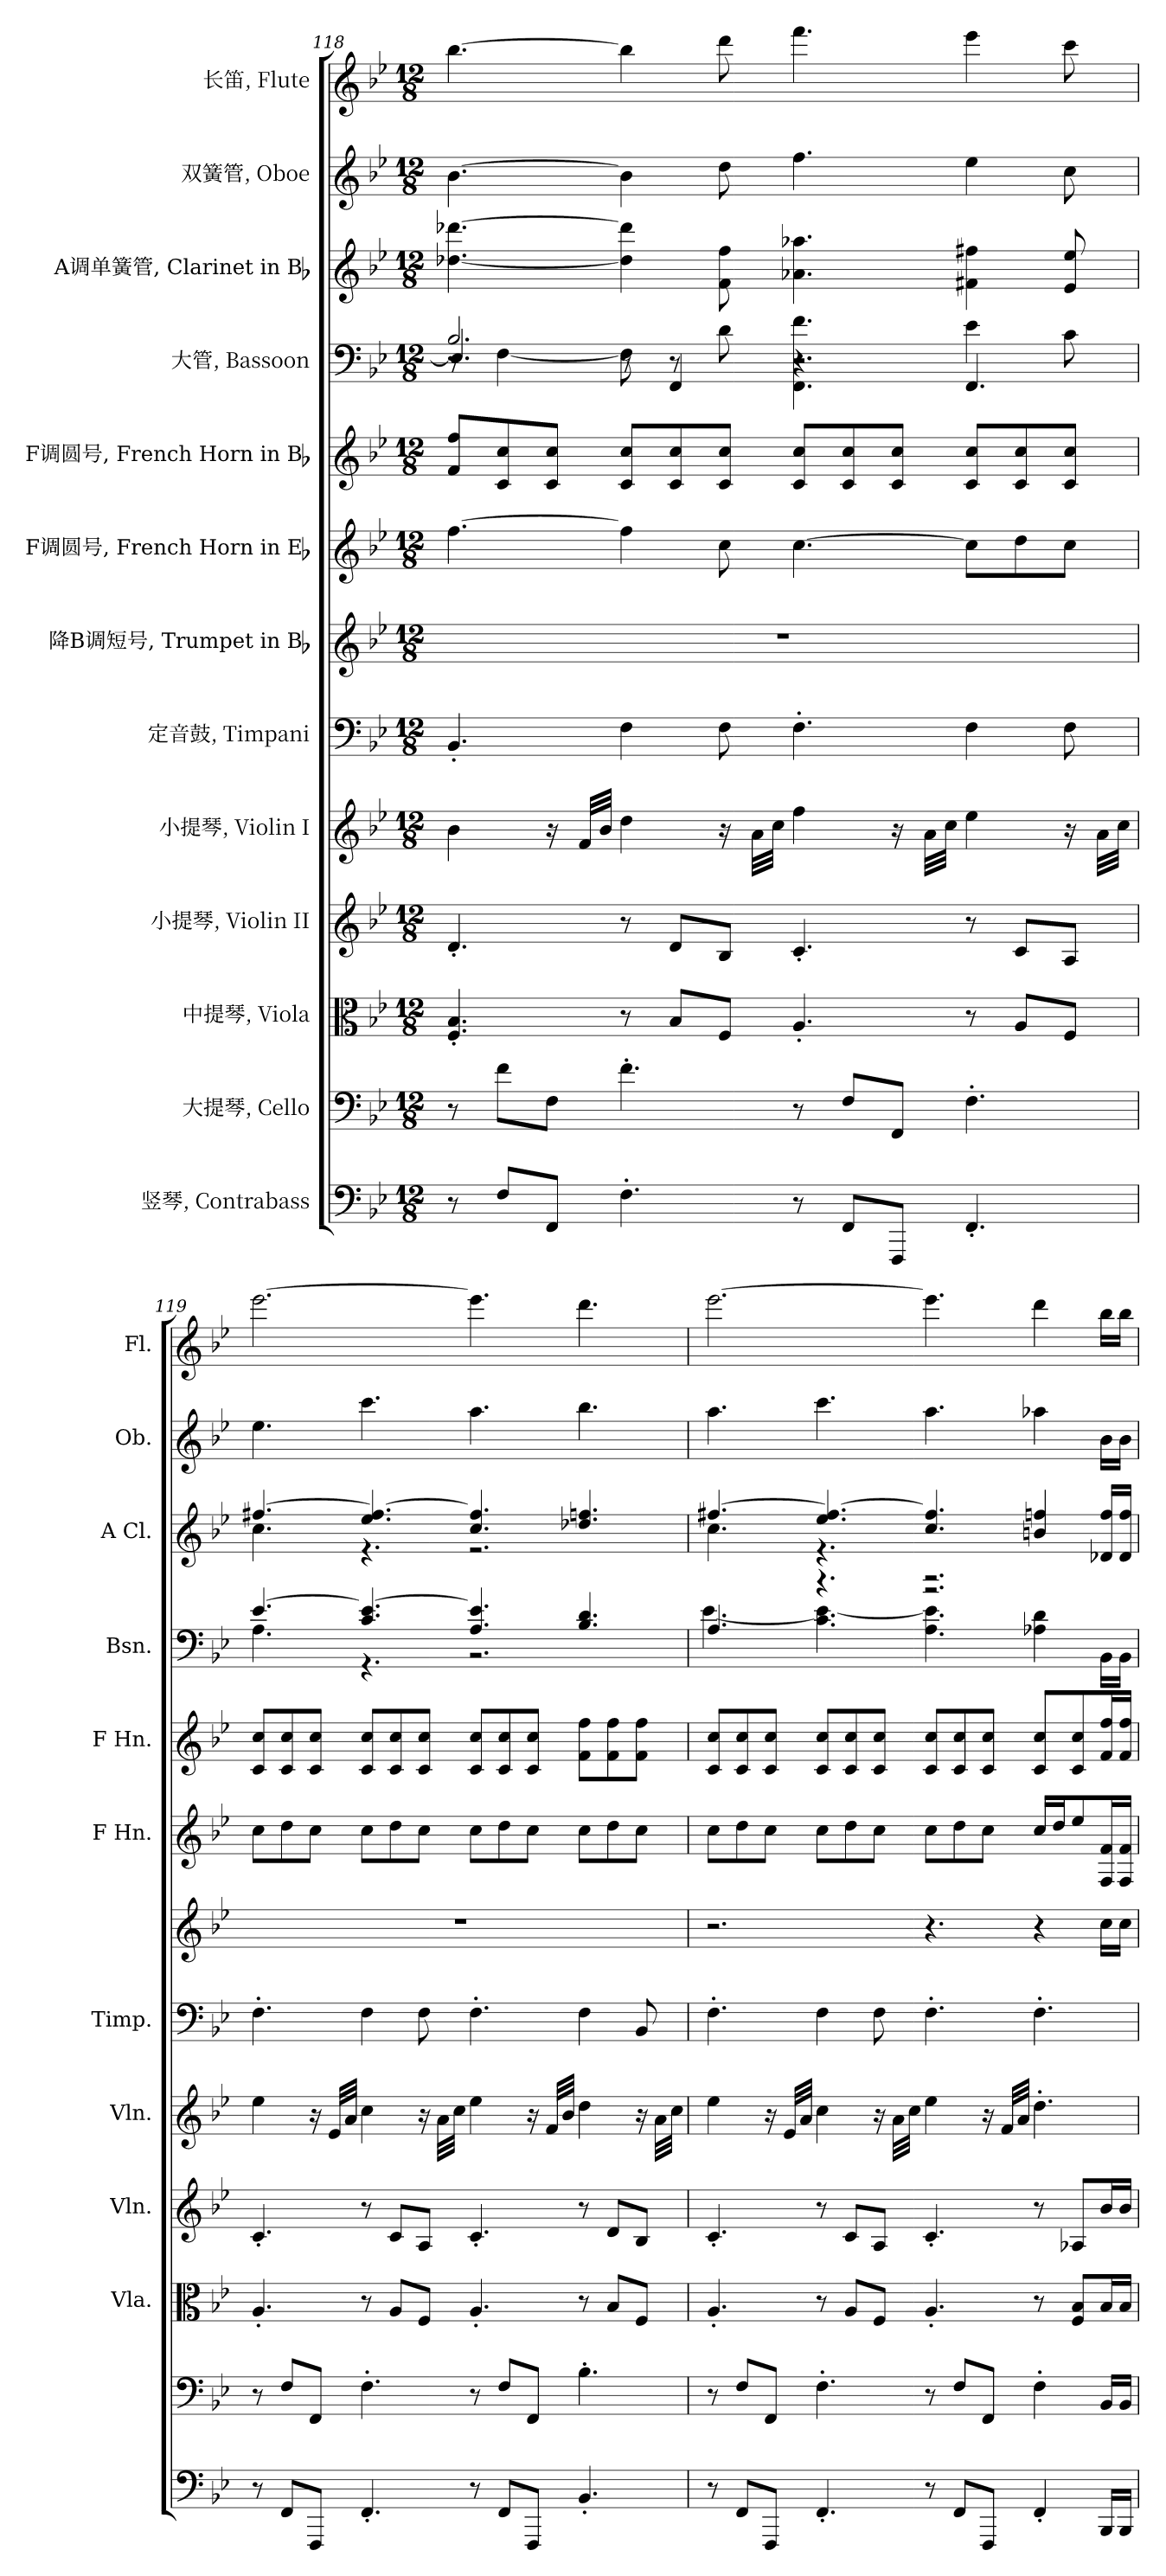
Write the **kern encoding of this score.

**kern	**kern	**kern	**kern	**kern	**kern	**kern	**kern	**kern	**kern	**kern	**kern	**kern
*part13	*part12	*part11	*part10	*part9	*part8	*part7	*part6	*part5	*part4	*part3	*part2	*part1
*staff13	*staff12	*staff11	*staff10	*staff9	*staff8	*staff7	*staff6	*staff5	*staff4	*staff3	*staff2	*staff1
*I"竖琴, Contrabass	*I"大提琴, Cello	*I"中提琴, Viola	*I"小提琴, Violin II	*I"小提琴, Violin I	*I"定音鼓, Timpani	*I"降B调短号, Trumpet in B-flat	*I"F调圆号, French Horn in E-flat	*I"F调圆号, French Horn in B-flat	*I"大管, Bassoon	*I"A调单簧管, Clarinet in B-flat	*I"双簧管, Oboe	*I"长笛, Flute
*	*	*I'Vla.	*I'Vln.	*I'Vln.	*I'Timp.	*	*I'F Hn.	*I'F Hn.	*I'Bsn.	*I'A Cl.	*I'Ob.	*I'Fl.
!!LO:PB:g=z
*clefF4	*clefF4	*clefC3	*clefG2	*clefG2	*clefF4	*clefG2	*clefG2	*clefG2	*clefF4	*clefG2	*clefG2	*clefG2
*	*	*	*	*	*	*ITrd1c2	*ITrd4c7	*ITrd4c7	*	*ITrd2c3	*	*
*k[b-e-]	*k[b-e-]	*k[b-e-]	*k[b-e-]	*k[b-e-]	*k[b-e-]	*k[b-e-a-d-]	*k[b-e-a-]	*k[b-e-a-]	*k[b-e-]	*k[f#]	*k[b-e-]	*k[b-e-]
*M12/8	*M12/8	*M12/8	*M12/8	*M12/8	*M12/8	*M12/8	*M12/8	*M12/8	*M12/8	*M12/8	*M12/8	*M12/8
=118	=118	=118	=118	=118	=118	=118	=118	=118	=118	=118	=118	=118
*	*	*	*	*	*	*	*	*	*^	*	*	*
*	*	*	*	*	*	*	*	*	*	*^	*	*	*
8r	8r	4.F/' 4.B-/'	4.d'/	4b-\	4.BB-'/	1.r	[4.b-\	8B-/ 8b-/L	2.B-/	8r	4.E/]	[4.b-X\ [4.bb-X\	[4.b-\	[4.bb-\
8F/L	8f\L	.	.	.	.	.	.	8F/ 8f/	.	[4F\	.	.	.	.
8FF/J	8F\J	.	.	16r	.	.	.	8F/ 8f/J	.	.	.	.	.	.
.	.	.	.	32f/LLL	.	.	.	.	.	.	.	.	.	.
.	.	.	.	32b-/JJJ	.	.	.	.	.	.	.	.	.	.
4.F'\	4.f'\	8r	8r	4dd\	4F\	.	4b-\]	8F/ 8f/L	.	8F\]	8r	4b-\] 4bb-\]	4b-\]	4bb-\]
.	.	8B-/L	8d/L	.	.	.	.	8F/ 8f/	.	8r	4FF/	.	.	.
.	.	8F/J	8B-/J	16r	8F\	.	8f\	8F/ 8f/J	.	8d\	.	8d\ 8dd\	8dd\	8ddd\
.	.	.	.	32a\LLL	.	.	.	.	.	.	.	.	.	.
.	.	.	.	32cc\JJJ	.	.	.	.	.	.	.	.	.	.
8r	8r	4.A'/	4.c'/	4ff\	4.F'\	.	[4.f\	8F/ 8f/L	2.r	4.FF\ 4.f\	4.r	4.fn\ 4.ffn\	4.ff\	4.fff\
8FF/L	8F/L	.	.	.	.	.	.	8F/ 8f/	.	.	.	.	.	.
8FFF/J	8FF/J	.	.	16r	.	.	.	8F/ 8f/J	.	.	.	.	.	.
.	.	.	.	32a\LLL	.	.	.	.	.	.	.	.	.	.
.	.	.	.	32cc\JJJ	.	.	.	.	.	.	.	.	.	.
4.FF'/	4.F'\	8r	8r	4ee-\	4F\	.	8f\L]	8F/ 8f/L	.	4e-\	4.FF/	4d#X\ 4dd#X\	4ee-\	4eee-\
.	.	8A/L	8c/L	.	.	.	8g\	8F/ 8f/	.	.	.	.	.	.
.	.	8F/J	8A/J	16r	8F\	.	8f\J	8F/ 8f/J	.	8c\	.	8c/ 8cc/	8cc\	8ccc\
.	.	.	.	32a\LLL	.	.	.	.	.	.	.	.	.	.
.	.	.	.	32cc\JJJ	.	.	.	.	.	.	.	.	.	.
*	*	*	*	*	*	*	*	*	*	*v	*v	*	*	*
!!LO:PB:g=z
=119	=119	=119	=119	=119	=119	=119	=119	=119	=119	=119	=119	=119	=119
*	*	*	*	*	*	*	*	*	*	*	*^	*	*
8r	8r	4.A'/	4.c'/	4ee-\	4.F'\	1.r	8f\L	8F/ 8f/L	[4.e-/	4.A\	[4.dd#X/	4.a\	4.ee-\	[2.eee-\
8FF/L	8F/L	.	.	.	.	.	8g\	8F/ 8f/	.	.	.	.	.	.
8FFF/J	8FF/J	.	.	16r	.	.	8f\J	8F/ 8f/J	.	.	.	.	.	.
.	.	.	.	32e-/LLL	.	.	.	.	.	.	.	.	.	.
.	.	.	.	32a/JJJ	.	.	.	.	.	.	.	.	.	.
4.FF'/	4.F'\	8r	8r	4cc\	4F\	.	8f\L	8F/ 8f/L	4.c/ 4.e-/_	4.r	4.cc/ 4.dd#/_	4.r	4.ccc\	.
.	.	8A/L	8c/L	.	.	.	8g\	8F/ 8f/	.	.	.	.	.	.
.	.	8F/J	8A/J	16r	8F\	.	8f\J	8F/ 8f/J	.	.	.	.	.	.
.	.	.	.	32a\LLL	.	.	.	.	.	.	.	.	.	.
.	.	.	.	32cc\JJJ	.	.	.	.	.	.	.	.	.	.
8r	8r	4.A'/	4.c'/	4ee-\	4.F'\	.	8f\L	8F/ 8f/L	4.A/ 4.e-/]	2.r	4.a/ 4.dd#/]	2.r	4.aa\	4.eee-\]
8FF/L	8F/L	.	.	.	.	.	8g\	8F/ 8f/	.	.	.	.	.	.
8FFF/J	8FF/J	.	.	16r	.	.	8f\J	8F/ 8f/J	.	.	.	.	.	.
.	.	.	.	32f/LLL	.	.	.	.	.	.	.	.	.	.
.	.	.	.	32b-/JJJ	.	.	.	.	.	.	.	.	.	.
4.BB-'/	4.B-'\	8r	8r	4dd\	4F\	.	8f\L	8B-\ 8b-\L	4.B-/ 4.d/	.	4.b-X/ 4.ddn/	.	4.bb-\	4.ddd\
.	.	8B-/L	8d/L	.	.	.	8g\	8B-\ 8b-\	.	.	.	.	.	.
.	.	8F/J	8B-/J	16r	8BB-/	.	8f\J	8B-\ 8b-\J	.	.	.	.	.	.
.	.	.	.	32a\LLL	.	.	.	.	.	.	.	.	.	.
.	.	.	.	32cc\JJJ	.	.	.	.	.	.	.	.	.	.
!!LO:PB:g=z
=120	=120	=120	=120	=120	=120	=120	=120	=120	=120	=120	=120	=120	=120	=120
8r	8r	4.A'/	4.c'/	4ee-\	4.F'\	2.r	8f\L	8F/ 8f/L	4.A/	[4.e-\	[4.dd#X/	4.a\	4.aa\	[2.eee-\
8FF/L	8F/L	.	.	.	.	.	8g\	8F/ 8f/	.	.	.	.	.	.
8FFF/J	8FF/J	.	.	16r	.	.	8f\J	8F/ 8f/J	.	.	.	.	.	.
.	.	.	.	32e-/LLL	.	.	.	.	.	.	.	.	.	.
.	.	.	.	32a/JJJ	.	.	.	.	.	.	.	.	.	.
4.FF'/	4.F'\	8r	8r	4cc\	4F\	.	8f\L	8F/ 8f/L	4.r	4.c\ 4.e-\_	4.cc/ 4.dd#/_	4.r	4.ccc\	.
.	.	8A/L	8c/L	.	.	.	8g\	8F/ 8f/	.	.	.	.	.	.
.	.	8F/J	8A/J	16r	8F\	.	8f\J	8F/ 8f/J	.	.	.	.	.	.
.	.	.	.	32a\LLL	.	.	.	.	.	.	.	.	.	.
.	.	.	.	32cc\JJJ	.	.	.	.	.	.	.	.	.	.
8r	8r	4.A'/	4.c'/	4ee-\	4.F'\	4.r	8f\L	8F/ 8f/L	2.r	4.A\ 4.e-\]	4.a/ 4.dd#/]	2.r	4.aa\	4.eee-\]
8FF/L	8F/L	.	.	.	.	.	8g\	8F/ 8f/	.	.	.	.	.	.
8FFF/J	8FF/J	.	.	16r	.	.	8f\J	8F/ 8f/J	.	.	.	.	.	.
.	.	.	.	32f/LLL	.	.	.	.	.	.	.	.	.	.
.	.	.	.	32a/JJJ	.	.	.	.	.	.	.	.	.	.
4FF'/	4F'\	8r	8r	4.dd'\	4.F'\	4r	16f/LL	8F/ 8f/L	.	4A-X\ 4d\	4g#X/ 4ddn/	.	4aa-X\	4ddd\
.	.	.	.	.	.	.	16g/J	.	.	.	.	.	.	.
.	.	8F/ 8B-/L	8A-X/L	.	.	.	8a-/	8F/ 8f/	.	.	.	.	.	.
16BBB-/LL	16BB-/LL	16B-/L	16b-/L	.	.	16b-\LL	16BB-/ 16B-/L	16B-/ 16b-/L	.	16BB-\LL	16B-X/ 16dd/LL	.	16b-\LL	16bb-\LL
16BBB-/JJ	16BB-/JJ	16B-/JJ	16b-/JJ	.	.	16b-\JJ	16BB-/ 16B-/JJ	16B-/ 16b-/JJ	.	16BB-\JJ	16B-/ 16dd/JJ	.	16b-\JJ	16bb-\JJ
*	*	*	*	*	*	*	*	*	*v	*v	*	*	*	*
*	*	*	*	*	*	*	*	*	*	*v	*v	*	*
=	=	=	=	=	=	=	=	=	=	=	=	=
*-	*-	*-	*-	*-	*-	*-	*-	*-	*-	*-	*-	*-
